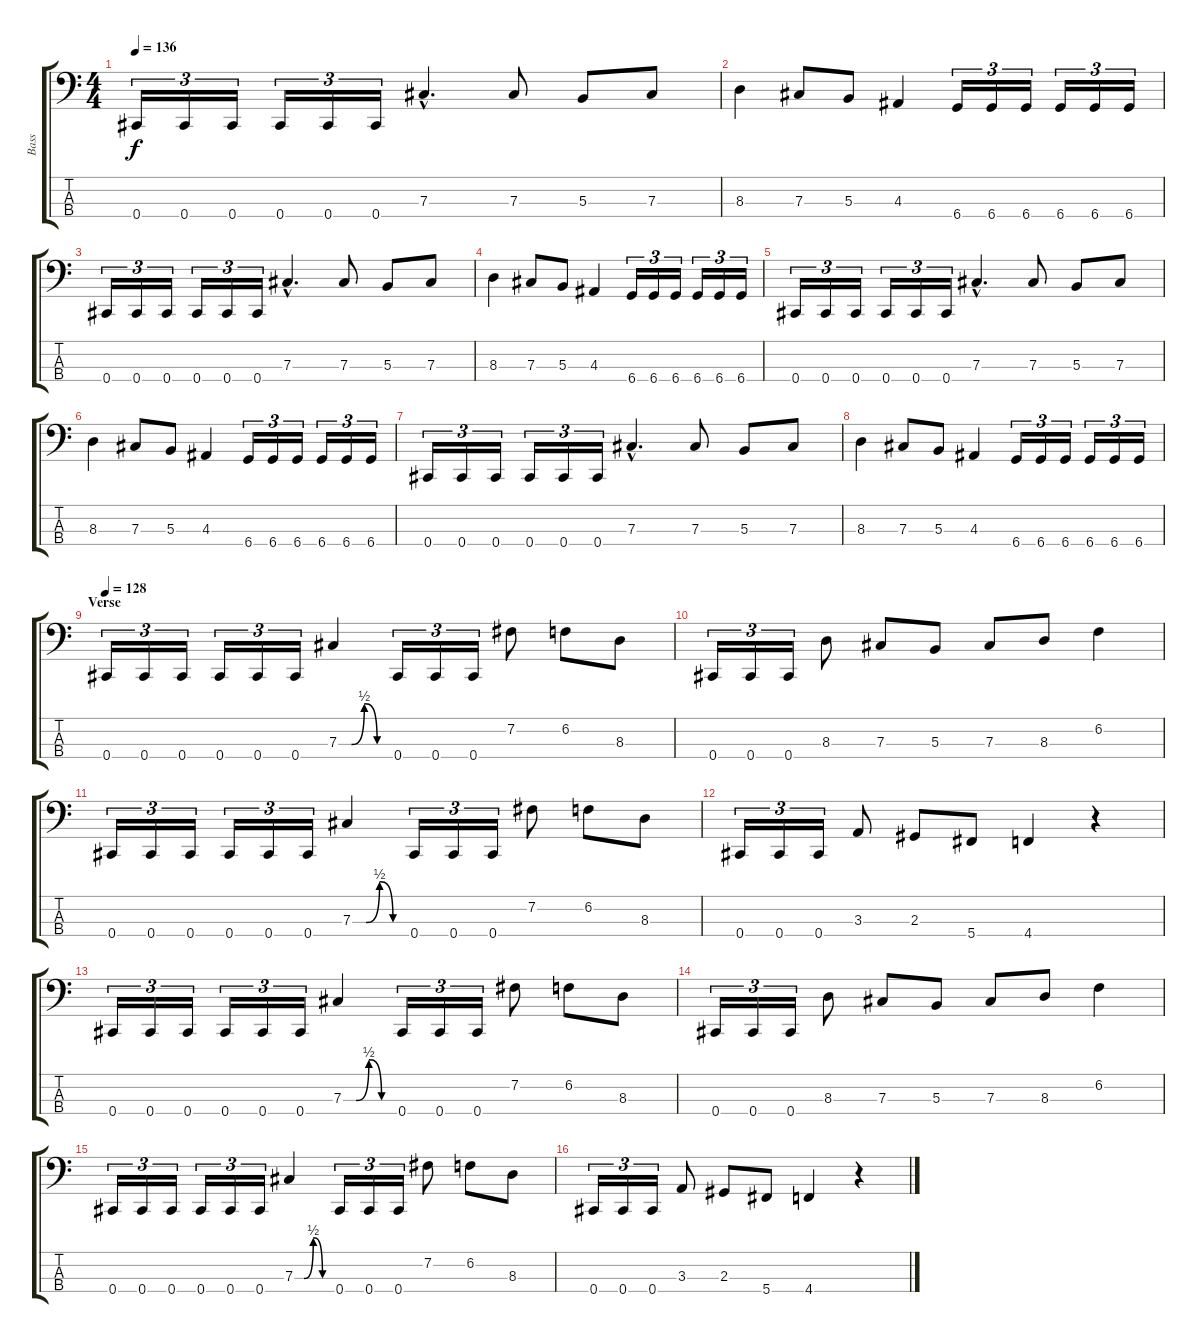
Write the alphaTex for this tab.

\track ("Bass" "Bass") {instrument electricbassfinger}
\staff {score tabs}
\tuning (E2 B1 Gb1 Db1) {hide}
\ts (4 4)
\section ("" "")
\tempo 136
\clef f4
\ks c
0.4.16{tu (3 2) dy f} 0.4.16{tu (3 2)} 0.4.16{tu (3 2)} 0.4.16{tu (3 2)} 0.4.16{tu (3 2)} 0.4.16{tu (3 2)} 7.3{hac}.4{d} 7.3.8 5.3.8 7.3.8 |
8.3.4 7.3.8 5.3.8 4.3.4 6.4.16{tu (3 2)} 6.4.16{tu (3 2)} 6.4.16{tu (3 2)} 6.4.16{tu (3 2)} 6.4.16{tu (3 2)} 6.4.16{tu (3 2)} |
0.4.16{tu (3 2)} 0.4.16{tu (3 2)} 0.4.16{tu (3 2)} 0.4.16{tu (3 2)} 0.4.16{tu (3 2)} 0.4.16{tu (3 2)} 7.3{hac}.4{d} 7.3.8 5.3.8 7.3.8 |
8.3.4 7.3.8 5.3.8 4.3.4 6.4.16{tu (3 2)} 6.4.16{tu (3 2)} 6.4.16{tu (3 2)} 6.4.16{tu (3 2)} 6.4.16{tu (3 2)} 6.4.16{tu (3 2)} |
0.4.16{tu (3 2)} 0.4.16{tu (3 2)} 0.4.16{tu (3 2)} 0.4.16{tu (3 2)} 0.4.16{tu (3 2)} 0.4.16{tu (3 2)} 7.3{hac}.4{d} 7.3.8 5.3.8 7.3.8 |
8.3.4 7.3.8 5.3.8 4.3.4 6.4.16{tu (3 2)} 6.4.16{tu (3 2)} 6.4.16{tu (3 2)} 6.4.16{tu (3 2)} 6.4.16{tu (3 2)} 6.4.16{tu (3 2)} |
0.4.16{tu (3 2)} 0.4.16{tu (3 2)} 0.4.16{tu (3 2)} 0.4.16{tu (3 2)} 0.4.16{tu (3 2)} 0.4.16{tu (3 2)} 7.3{hac}.4{d} 7.3.8 5.3.8 7.3.8 |
8.3.4 7.3.8 5.3.8 4.3.4 6.4.16{tu (3 2)} 6.4.16{tu (3 2)} 6.4.16{tu (3 2)} 6.4.16{tu (3 2)} 6.4.16{tu (3 2)} 6.4.16{tu (3 2)} |
\section ("" "Verse")
\tempo 128
0.4.16{tu (3 2)} 0.4.16{tu (3 2)} 0.4.16{tu (3 2)} 0.4.16{tu (3 2)} 0.4.16{tu (3 2)} 0.4.16{tu (3 2)} 7.3{be (custom 0 0 15 0 30 2 45 0 60 0)}.4 0.4.16{tu (3 2)} 0.4.16{tu (3 2)} 0.4.16{tu (3 2)} 7.2.8 6.2.8 8.3.8 |
0.4.16{tu (3 2)} 0.4.16{tu (3 2)} 0.4.16{tu (3 2)} 8.3.8 7.3.8 5.3.8 7.3.8 8.3.8 6.2.4 |
0.4.16{tu (3 2)} 0.4.16{tu (3 2)} 0.4.16{tu (3 2)} 0.4.16{tu (3 2)} 0.4.16{tu (3 2)} 0.4.16{tu (3 2)} 7.3{be (custom 0 0 15 0 30 2 45 0 60 0)}.4 0.4.16{tu (3 2)} 0.4.16{tu (3 2)} 0.4.16{tu (3 2)} 7.2.8 6.2.8 8.3.8 |
0.4.16{tu (3 2)} 0.4.16{tu (3 2)} 0.4.16{tu (3 2)} 3.3.8 2.3.8 5.4.8 4.4.4 r.4 |
0.4.16{tu (3 2)} 0.4.16{tu (3 2)} 0.4.16{tu (3 2)} 0.4.16{tu (3 2)} 0.4.16{tu (3 2)} 0.4.16{tu (3 2)} 7.3{be (custom 0 0 15 0 30 2 45 0 60 0)}.4 0.4.16{tu (3 2)} 0.4.16{tu (3 2)} 0.4.16{tu (3 2)} 7.2.8 6.2.8 8.3.8 |
0.4.16{tu (3 2)} 0.4.16{tu (3 2)} 0.4.16{tu (3 2)} 8.3.8 7.3.8 5.3.8 7.3.8 8.3.8 6.2.4 |
0.4.16{tu (3 2)} 0.4.16{tu (3 2)} 0.4.16{tu (3 2)} 0.4.16{tu (3 2)} 0.4.16{tu (3 2)} 0.4.16{tu (3 2)} 7.3{be (custom 0 0 15 0 30 2 45 0 60 0)}.4 0.4.16{tu (3 2)} 0.4.16{tu (3 2)} 0.4.16{tu (3 2)} 7.2.8 6.2.8 8.3.8 |
0.4.16{tu (3 2)} 0.4.16{tu (3 2)} 0.4.16{tu (3 2)} 3.3.8 2.3.8 5.4.8 4.4.4 r.4
